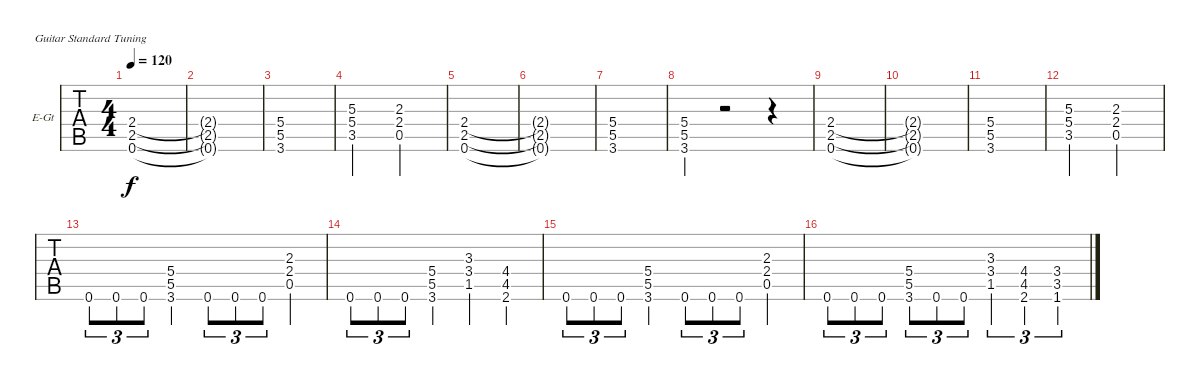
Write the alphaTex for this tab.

\defaultSystemsLayout 4
\bracketExtendMode groupsimilarinstruments
\firstSystemTrackNameOrientation horizontal
\otherSystemsTrackNameOrientation horizontal
\track ("Guitar 1" "E-Gt") {multiBarRest instrument distortionguitar}
\staff {tabs}
\tuning (E4 B3 G3 D3 A2 E2)
\ts (4 4)
\tempo 120
\clef g2
\ks g
(2.4 2.5 0.6).1{dy f} |
(2.4{t} 2.5{t} 0.6{t}).1 |
(5.4 5.5 3.6).1 |
(5.3 5.4 3.5).2 (2.3 2.4 0.5).2 |
(2.4 2.5 0.6).1 |
(2.4{t} 2.5{t} 0.6{t}).1 |
(5.4 5.5 3.6).1 |
(5.4 5.5 3.6).4 r.2 r.4 |
(2.4 2.5 0.6).1 |
(2.4{t} 2.5{t} 0.6{t}).1 |
(5.4 5.5 3.6).1 |
(5.3 5.4 3.5).2 (2.3 2.4 0.5).2 |
0.6.8{tu (3 2)} 0.6.8{tu (3 2)} 0.6.8{tu (3 2)} (5.4 5.5 3.6).4 0.6.8{tu (3 2)} 0.6.8{tu (3 2)} 0.6.8{tu (3 2)} (2.3 2.4 0.5).4 |
0.6.8{tu (3 2)} 0.6.8{tu (3 2)} 0.6.8{tu (3 2)} (5.4 5.5 3.6).4 (3.3 3.4 1.5).4 (4.4 4.5 2.6).4 |
0.6.8{tu (3 2)} 0.6.8{tu (3 2)} 0.6.8{tu (3 2)} (5.4 5.5 3.6).4 0.6.8{tu (3 2)} 0.6.8{tu (3 2)} 0.6.8{tu (3 2)} (2.3 2.4 0.5).4 |
0.6.8{tu (3 2)} 0.6.8{tu (3 2)} 0.6.8{tu (3 2)} (5.4 5.5 3.6).8{tu (3 2)} 0.6.8{tu (3 2)} 0.6.8{tu (3 2)} (3.3 3.4 1.5).4{tu (3 2)} (4.4 4.5 2.6).4{tu (3 2)} (3.4 3.5 1.6).4{tu (3 2)}
